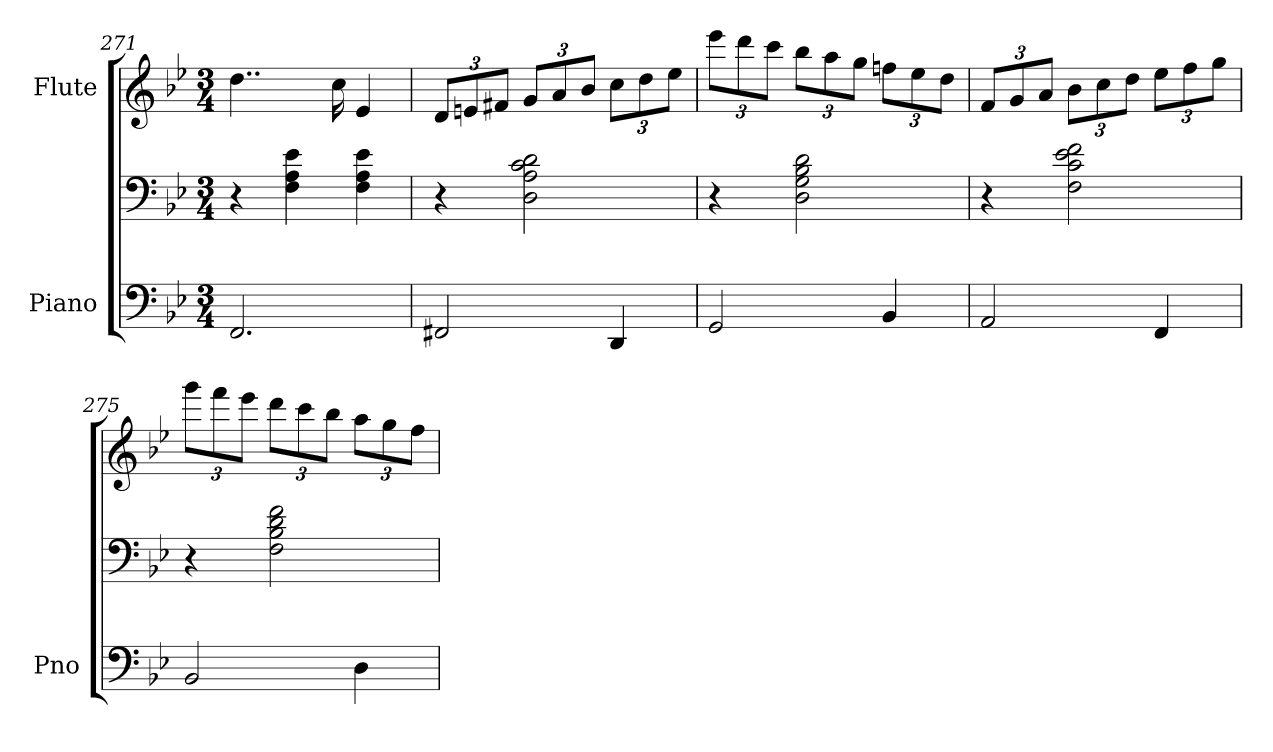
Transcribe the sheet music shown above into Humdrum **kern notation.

**kern	**kern	**kern
*part2	*part2	*part1
*staff3	*staff2	*staff1
*I"Piano	*	*I"Flute
*I'Pno	*	*
*clefF4	*clefF4	*clefG2
*k[b-e-]	*k[b-e-]	*k[b-e-]
*B-:	*B-:	*B-:
*M3/4	*M3/4	*M3/4
=271	=271	=271
2.FF/	4r	4..dd\
.	4F\ 4A\ 4e-\	.
.	.	16cc\
.	4F\ 4A\ 4e-\	4e-/
!!LO:LB:g=z
=272	=272	=272
*	*	*Xbrackettup
2FF#X/	4r	12d/L
.	.	12en/
.	.	12f#X/J
.	2D\ 2A\ 2c\ 2d\	12g/L
.	.	12a/
.	.	12b-/J
4DD/	.	12cc\L
.	.	12dd\
.	.	12ee-i\J
=273	=273	=273
2GG/	4r	12eee-i\L
.	.	12ddd\
.	.	12ccc\J
.	2D\ 2G\ 2B-\ 2d\	12bb-\L
.	.	12aa\
.	.	12gg\J
4BB-/	.	12ffni\L
.	.	12ee-\
.	.	12dd\J
=274	=274	=274
2AA/	4r	12f/L
.	.	12g/
.	.	12a/J
.	2F\ 2c\ 2e-\ 2f\	12b-\L
.	.	12cc\
.	.	12dd\J
4FF/	.	12ee-\L
.	.	12ff\
.	.	12gg\J
!!LO:PB:g=z
=275	=275	=275
2BB-/	4r	12ggg\L
.	.	12fff\
.	.	12eee-\J
.	2F\ 2B-\ 2d\ 2f\	12ddd\L
.	.	12ccc\
.	.	12bb-\J
4D\	.	12aa\L
.	.	12gg\
.	.	12ff\J
=	=	=
*-	*-	*-
